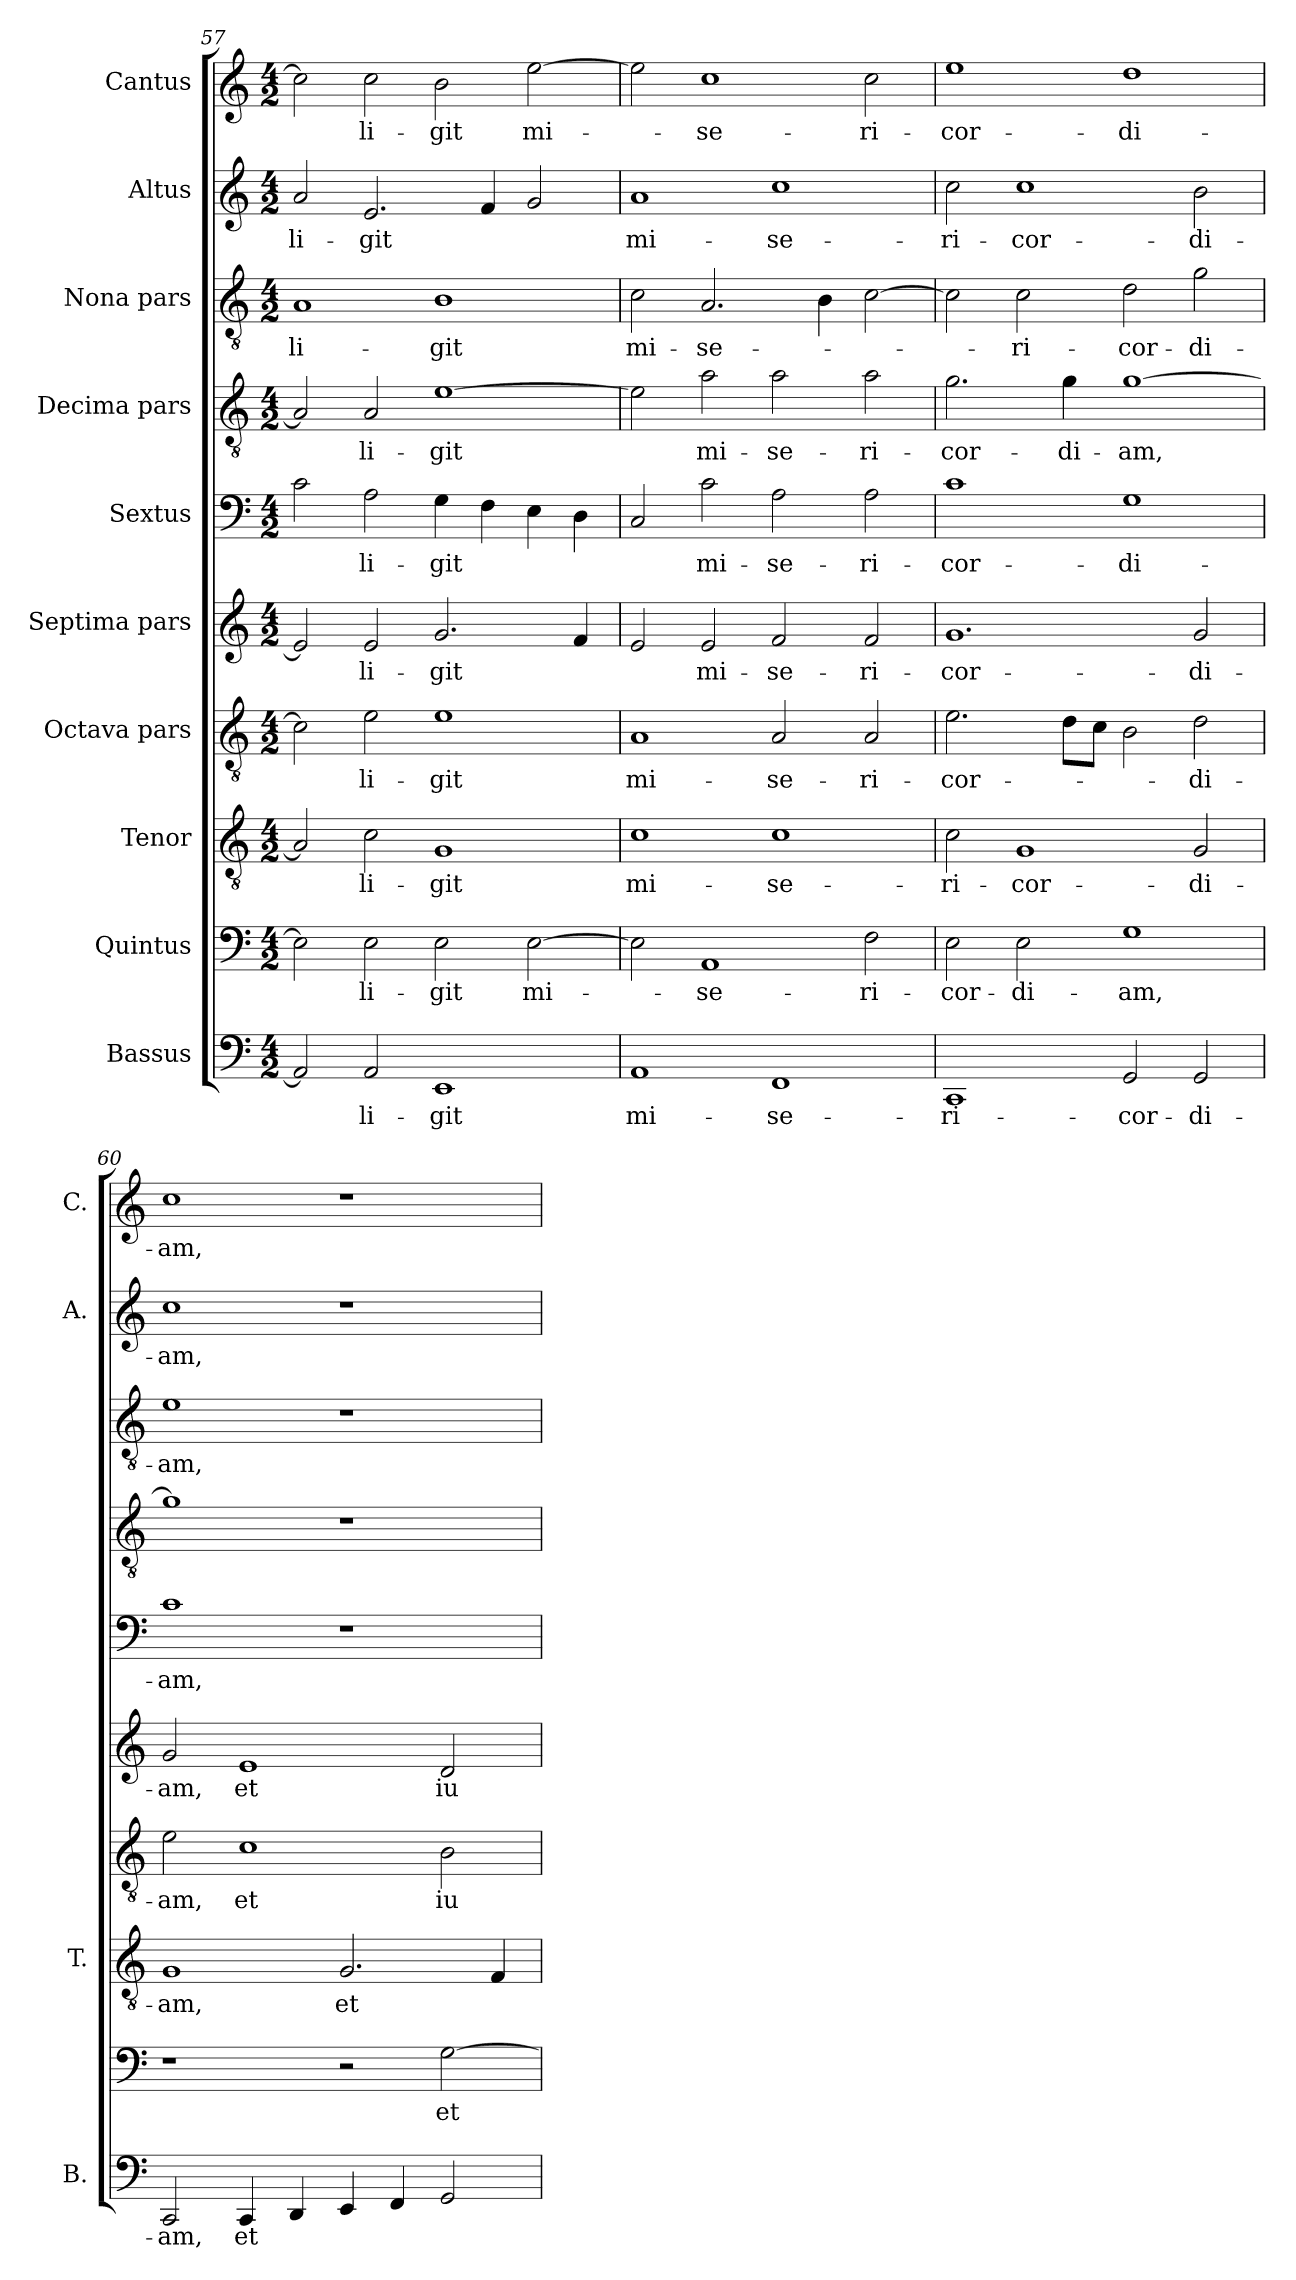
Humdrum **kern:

**kern	**text	**kern	**text	**kern	**text	**kern	**text	**kern	**text	**kern	**text	**kern	**text	**kern	**text	**kern	**text	**kern	**text
*part10	*part10	*part9	*part9	*part8	*part8	*part7	*part7	*part6	*part6	*part5	*part5	*part4	*part4	*part3	*part3	*part2	*part2	*part1	*part1
*staff10	*staff10	*staff9	*staff9	*staff8	*staff8	*staff7	*staff7	*staff6	*staff6	*staff5	*staff5	*staff4	*staff4	*staff3	*staff3	*staff2	*staff2	*staff1	*staff1
*I"Bassus	*	*I"Quintus	*	*I"Tenor	*	*I"Octava pars	*	*I"Septima pars	*	*I"Sextus	*	*I"Decima pars	*	*I"Nona pars	*	*I"Altus	*	*I"Cantus	*
*I'B.	*	*	*	*I'T.	*	*	*	*	*	*	*	*	*	*	*	*I'A.	*	*I'C.	*
*clefF4	*	*clefF4	*	*clefGv2	*	*clefGv2	*	*clefG2	*	*clefF4	*	*clefGv2	*	*clefGv2	*	*clefG2	*	*clefG2	*
*	*	*	*	*ITrd7c12	*	*ITrd7c12	*	*	*	*	*	*ITrd7c12	*	*ITrd7c12	*	*	*	*	*
*k[]	*	*k[]	*	*k[]	*	*k[]	*	*k[]	*	*k[]	*	*k[]	*	*k[]	*	*k[]	*	*k[]	*
*a:	*	*a:	*	*a:	*	*a:	*	*a:	*	*a:	*	*a:	*	*a:	*	*a:	*	*a:	*
*M4/2	*	*M4/2	*	*M4/2	*	*M4/2	*	*M4/2	*	*M4/2	*	*M4/2	*	*M4/2	*	*M4/2	*	*M4/2	*
=57	=57	=57	=57	=57	=57	=57	=57	=57	=57	=57	=57	=57	=57	=57	=57	=57	=57	=57	=57
!	!	!	!	!	!	!	!	!	!	!	!	!	!	!	!LO:LY:b	!	!LO:LY:b	!	!
2AA/]	.	2E\]	.	2AA/]	.	2C\]	.	2e/]	.	2c\	.	2AA/]	.	1AA	-li-	2a/	-li-	2cc\]	.
!	!LO:LY:b	!	!LO:LY:b	!	!LO:LY:b	!	!LO:LY:b	!	!LO:LY:b	!	!LO:LY:b	!	!LO:LY:b	!	!	!	!LO:LY:b	!	!LO:LY:b
2AA/	-li-	2E\	-li-	2C\	-li-	2E\	-li-	2e/	-li-	2A\	-li-	2AA/	-li-	.	.	2.e/	-git	2cc\	-li-
!	!LO:LY:b	!	!LO:LY:b	!	!LO:LY:b	!	!LO:LY:b	!	!LO:LY:b	!	!LO:LY:b	!	!LO:LY:b	!	!LO:LY:b	!	!	!	!LO:LY:b
1EE	-git	2E\	-git	1GG	-git	1E	-git	2.g/	-git	4G\	-git	[>1E	-git	1BB	-git	.	.	2b\	-git
.	.	.	.	.	.	.	.	.	.	4F\	.	.	.	.	.	4f/	.	.	.
!	!	!	!LO:LY:b	!	!	!	!	!	!	!	!	!	!	!	!	!	!	!	!LO:LY:b
.	.	[>2E\	mi-	.	.	.	.	.	.	4E\	.	.	.	.	.	2g/	.	[>2ee\	mi-
.	.	.	.	.	.	.	.	4f/	.	4D\	.	.	.	.	.	.	.	.	.
=58	=58	=58	=58	=58	=58	=58	=58	=58	=58	=58	=58	=58	=58	=58	=58	=58	=58	=58	=58
!	!LO:LY:b	!	!	!	!LO:LY:b	!	!LO:LY:b	!	!	!	!	!	!	!	!LO:LY:b	!	!LO:LY:b	!	!
1AA	mi-	2E\]	.	1C	mi-	1AA	mi-	2e/	.	2C/	.	2E\]	.	2C\	mi-	1a	mi-	2ee\]	.
!	!	!	!LO:LY:b	!	!	!	!	!	!LO:LY:b	!	!LO:LY:b	!	!LO:LY:b	!	!LO:LY:b	!	!	!	!LO:LY:b
.	.	1AA	-se-	.	.	.	.	2e/	mi-	2c\	mi-	2A\	mi-	2.AA/	-se-	.	.	1cc	-se-
!	!LO:LY:b	!	!	!	!LO:LY:b	!	!LO:LY:b	!	!LO:LY:b	!	!LO:LY:b	!	!LO:LY:b	!	!	!	!LO:LY:b	!	!
1FF	-se-	.	.	1C	-se-	2AA/	-se-	2f/	-se-	2A\	-se-	2A\	-se-	.	.	1cc	-se-	.	.
.	.	.	.	.	.	.	.	.	.	.	.	.	.	4BB\	.	.	.	.	.
!	!	!	!LO:LY:b	!	!	!	!LO:LY:b	!	!LO:LY:b	!	!LO:LY:b	!	!LO:LY:b	!	!	!	!	!	!LO:LY:b
.	.	2F\	-ri-	.	.	2AA/	-ri-	2f/	-ri-	2A\	-ri-	2A\	-ri-	[>2C\	.	.	.	2cc\	-ri-
!!LO:PB:g=z
=59	=59	=59	=59	=59	=59	=59	=59	=59	=59	=59	=59	=59	=59	=59	=59	=59	=59	=59	=59
!	!LO:LY:b	!	!LO:LY:b	!	!LO:LY:b	!	!LO:LY:b	!	!LO:LY:b	!	!LO:LY:b	!	!LO:LY:b	!	!	!	!LO:LY:b	!	!LO:LY:b
1CC	-ri-	2E\	-cor-	2C\	-ri-	2.E\	-cor-	1.g	-cor-	1c	-cor-	2.G\	-cor-	2C\]	.	2cc\	-ri-	1ee	-cor-
!	!	!	!LO:LY:b	!	!LO:LY:b	!	!	!	!	!	!	!	!	!	!LO:LY:b	!	!LO:LY:b	!	!
.	.	2E\	-di-	1GG	-cor-	.	.	.	.	.	.	.	.	2C\	-ri-	1cc	-cor-	.	.
!	!	!	!	!	!	!	!	!	!	!	!	!	!LO:LY:b	!	!	!	!	!	!
.	.	.	.	.	.	8D\L	.	.	.	.	.	4G\	-di-	.	.	.	.	.	.
.	.	.	.	.	.	8C\J	.	.	.	.	.	.	.	.	.	.	.	.	.
!	!LO:LY:b	!	!LO:LY:b	!	!	!	!	!	!	!	!LO:LY:b	!	!LO:LY:b	!	!LO:LY:b	!	!	!	!LO:LY:b
2GG/	-cor-	1G	-am,	.	.	2BB\	.	.	.	1G	-di-	[>1G	-am,	2D\	-cor-	.	.	1dd	-di-
!	!LO:LY:b	!	!	!	!LO:LY:b	!	!LO:LY:b	!	!LO:LY:b	!	!	!	!	!	!LO:LY:b	!	!LO:LY:b	!	!
2GG/	-di-	.	.	2GG/	-di-	2D\	-di-	2g/	-di-	.	.	.	.	2G\	-di-	2b\	-di-	.	.
=60	=60	=60	=60	=60	=60	=60	=60	=60	=60	=60	=60	=60	=60	=60	=60	=60	=60	=60	=60
!	!LO:LY:b	!	!	!	!LO:LY:b	!	!LO:LY:b	!	!LO:LY:b	!	!LO:LY:b	!	!	!	!LO:LY:b	!	!LO:LY:b	!	!LO:LY:b
2CC/	-am,	1r	.	1GG	-am,	2E\	-am,	2g/	-am,	1c	-am,	1G]	.	1E	-am,	1cc	-am,	1cc	-am,
!	!LO:LY:b	!	!	!	!	!	!LO:LY:b	!	!LO:LY:b	!	!	!	!	!	!	!	!	!	!
4CC/	et	.	.	.	.	1C	et	1e	et	.	.	.	.	.	.	.	.	.	.
4DD/	.	.	.	.	.	.	.	.	.	.	.	.	.	.	.	.	.	.	.
!	!	!	!	!	!LO:LY:b	!	!	!	!	!	!	!	!	!	!	!	!	!	!
4EE/	.	2r	.	2.GG/	et	.	.	.	.	1r	.	1r	.	1r	.	1r	.	1r	.
4FF/	.	.	.	.	.	.	.	.	.	.	.	.	.	.	.	.	.	.	.
!	!	!	!LO:LY:b	!	!	!	!LO:LY:b	!	!LO:LY:b	!	!	!	!	!	!	!	!	!	!
2GG/	.	[>2G\	et	.	.	2BB\	iu-	2d/	iu-	.	.	.	.	.	.	.	.	.	.
.	.	.	.	4FF/	.	.	.	.	.	.	.	.	.	.	.	.	.	.	.
=	=	=	=	=	=	=	=	=	=	=	=	=	=	=	=	=	=	=	=
*-	*-	*-	*-	*-	*-	*-	*-	*-	*-	*-	*-	*-	*-	*-	*-	*-	*-	*-	*-
